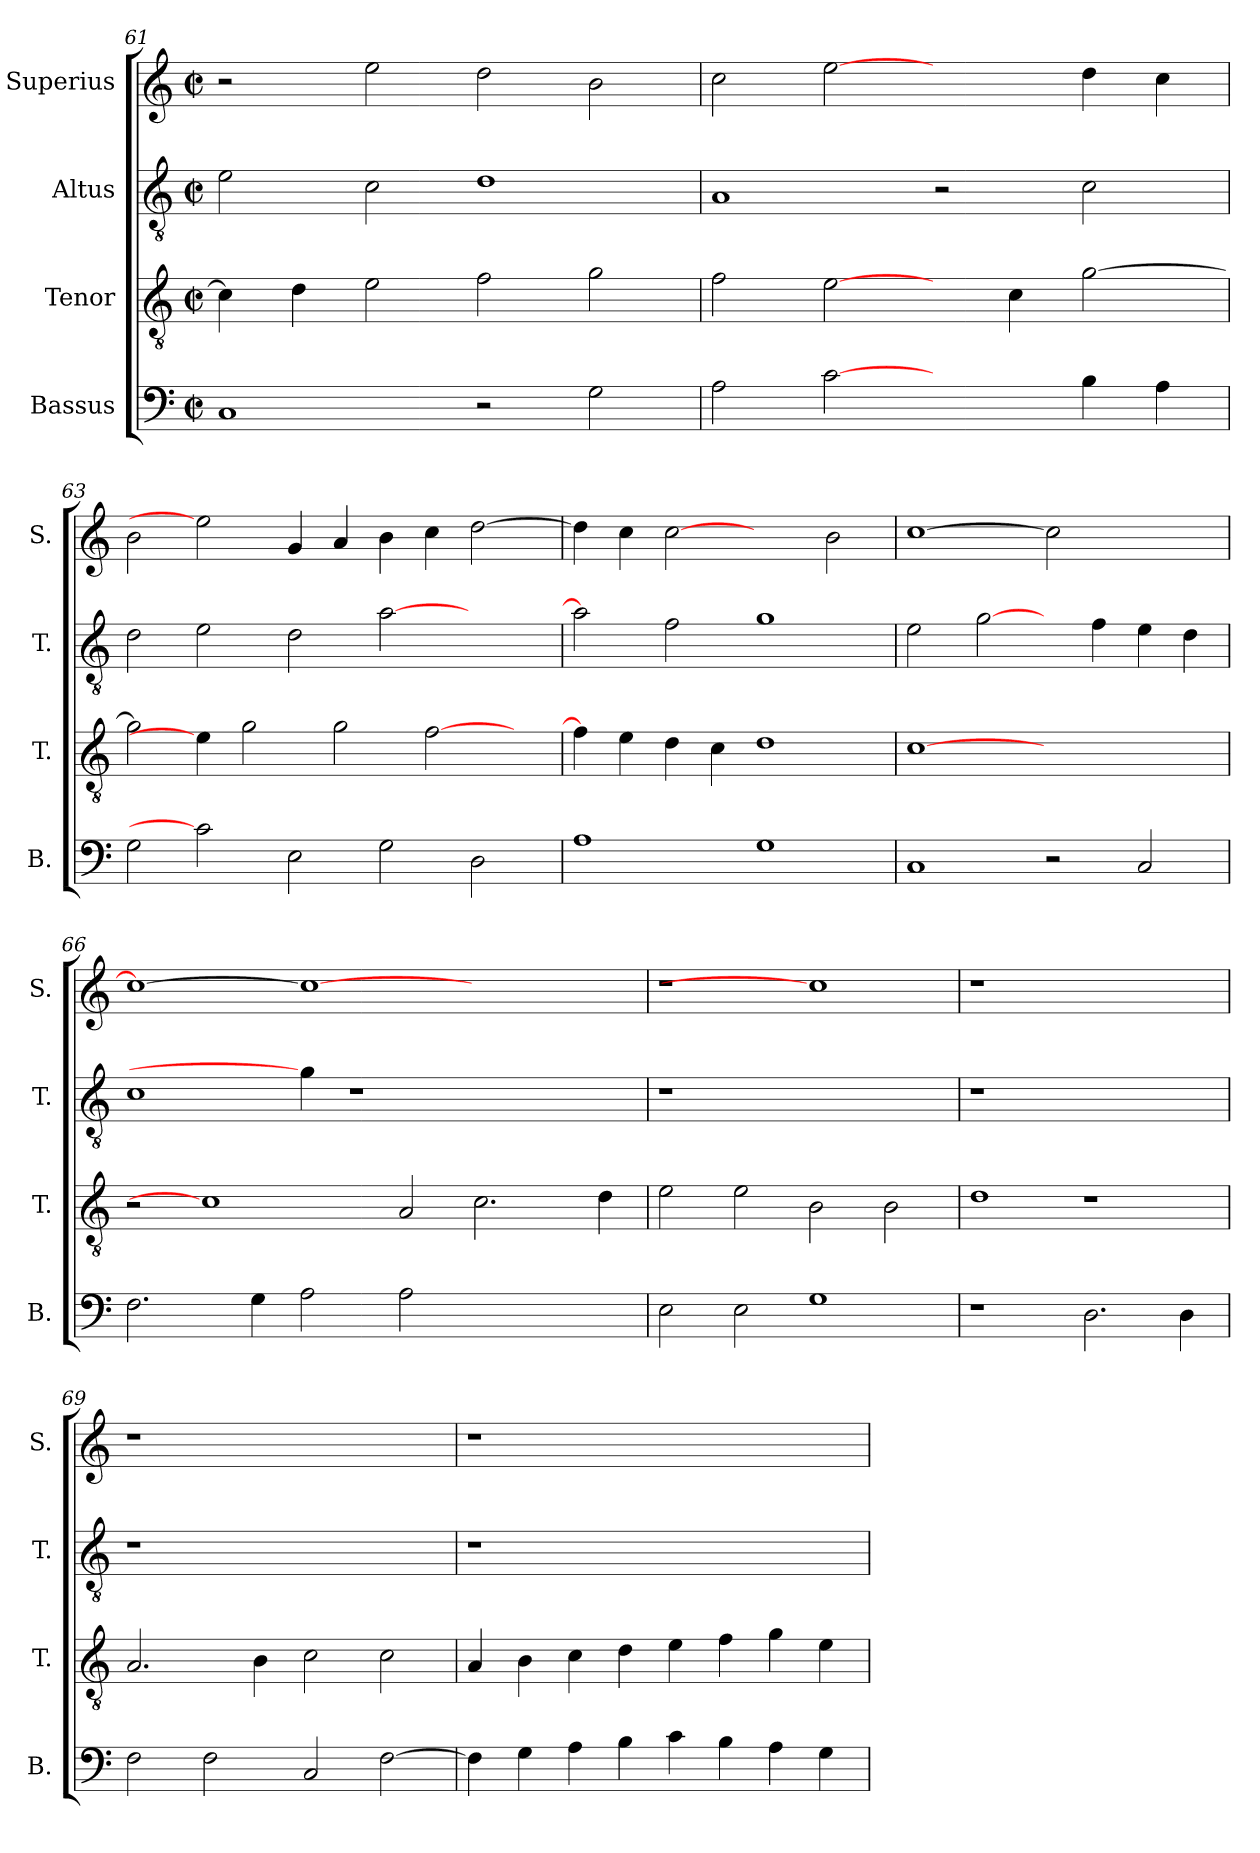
**kern	**kern	**kern	**kern
*part4	*part3	*part2	*part1
*staff4	*staff3	*staff2	*staff1
*I"Bassus	*I"Tenor	*I"Altus	*I"Superius
*I'B.	*I'T.	*I'T.	*I'S.
*clefF4	*clefGv2	*clefGv2	*clefG2
*	*ITrd7c12	*ITrd7c12	*
*k[]	*k[]	*k[]	*k[]
*C:	*C:	*C:	*C:
*M2/2	*M2/2	*M2/2	*M2/2
*met(c|)	*met(c|)	*met(c|)	*met(c|)
=61	=61	=61	=61
1Ci	4Ci\]	2Ei\	2r
.	4Di\	.	.
.	2Ei\	2Ci\	2eei\
2r	2Fi\	1Di	2ddi\
2Gi\	2Gi\	.	2bi\
=62	=62	=62	=62
2Ai\	2Fi\	1AAi	2cci\
[2ci	[2Ei\	.	[2eei
2ryy	4ryy	2r	2ryy
.	4Ci\	.	.
4Bi\	[>2Gi\	2Ci\	4ddi\
4Ai\	.	.	4cci\
=63	=63	=63	=63
2Gi\	2Gi\]	2Di\	2bi\
2ci]	4Ei\]	2Ei\	2eei]
.	2Gi\	.	.
2Ei\	.	2Di\	4gi/
.	2Gi\	.	4ai/
2Gi\	.	[>2Ai\	4bi\
.	[>2Fi\	.	4cci\
2Di\	.	2ryy	[>2ddi\
.	4ryy	.	.
!!LO:LB:g=z
=64	=64	=64	=64
1Ai	4Fi\]	2Ai\]	4ddi\]
.	4Ei\	.	4cci\
.	4Di\	2Fi\	[2cci
.	4Ci\	.	.
1Gi	1Di	1Gi	2ryy
.	.	.	2bi\
=65	=65	=65	=65
1Ci	[1Ci	2Ei\	[>1cci
.	.	[2Gi\	.
2r	1ryy	4ryy	2cci]
.	.	4Fi\	.
2Ci/	.	4Ei\	2ryy
.	.	4Di\	.
=66	=66	=66	=66
2.Fi\	2r	1Ci	1cci_>
.	1Ci]	.	.
4Gi\	.	.	.
2Ai\	.	4Gi\]	1cci_
.	.	1r	.
2Ai\	2AAi/	.	.
1ryy	2.Ci\	.	1ryy
.	.	2.ryy	.
.	4Di\	.	.
=67	=67	=67	=67
!	!	!LO:N:vis=1	!LO:N:vis=1
2Ei\	2Ei\	1r	1r
2Ei\	2Ei\	.	.
1Gi	2BBi\	1ryy	1cci]
.	2BBi\	.	.
=68	=68	=68	=68
!	!	!LO:N:vis=1	!LO:N:vis=1
1r	1Di	1r	1r
2.Di\	1r	1ryy	1ryy
4Di\	.	.	.
!!LO:PB:g=z
=69	=69	=69	=69
!	!	!LO:N:vis=1	!LO:N:vis=1
2Fi\	2.AAi/	1r	1r
2Fi\	.	.	.
.	4BBi\	.	.
2Ci/	2Ci\	1ryy	1ryy
[>2Fi\	2Ci\	.	.
=70	=70	=70	=70
!	!	!LO:N:vis=1	!LO:N:vis=1
4Fi\]	4AAi/	1r	1r
4Gi\	4BBi\	.	.
4Ai\	4Ci\	.	.
4Bi\	4Di\	.	.
4ci\	4Ei\	1ryy	1ryy
4Bi\	4Fi\	.	.
4Ai\	4Gi\	.	.
4Gi\	4Ei\	.	.
=	=	=	=
*-	*-	*-	*-
